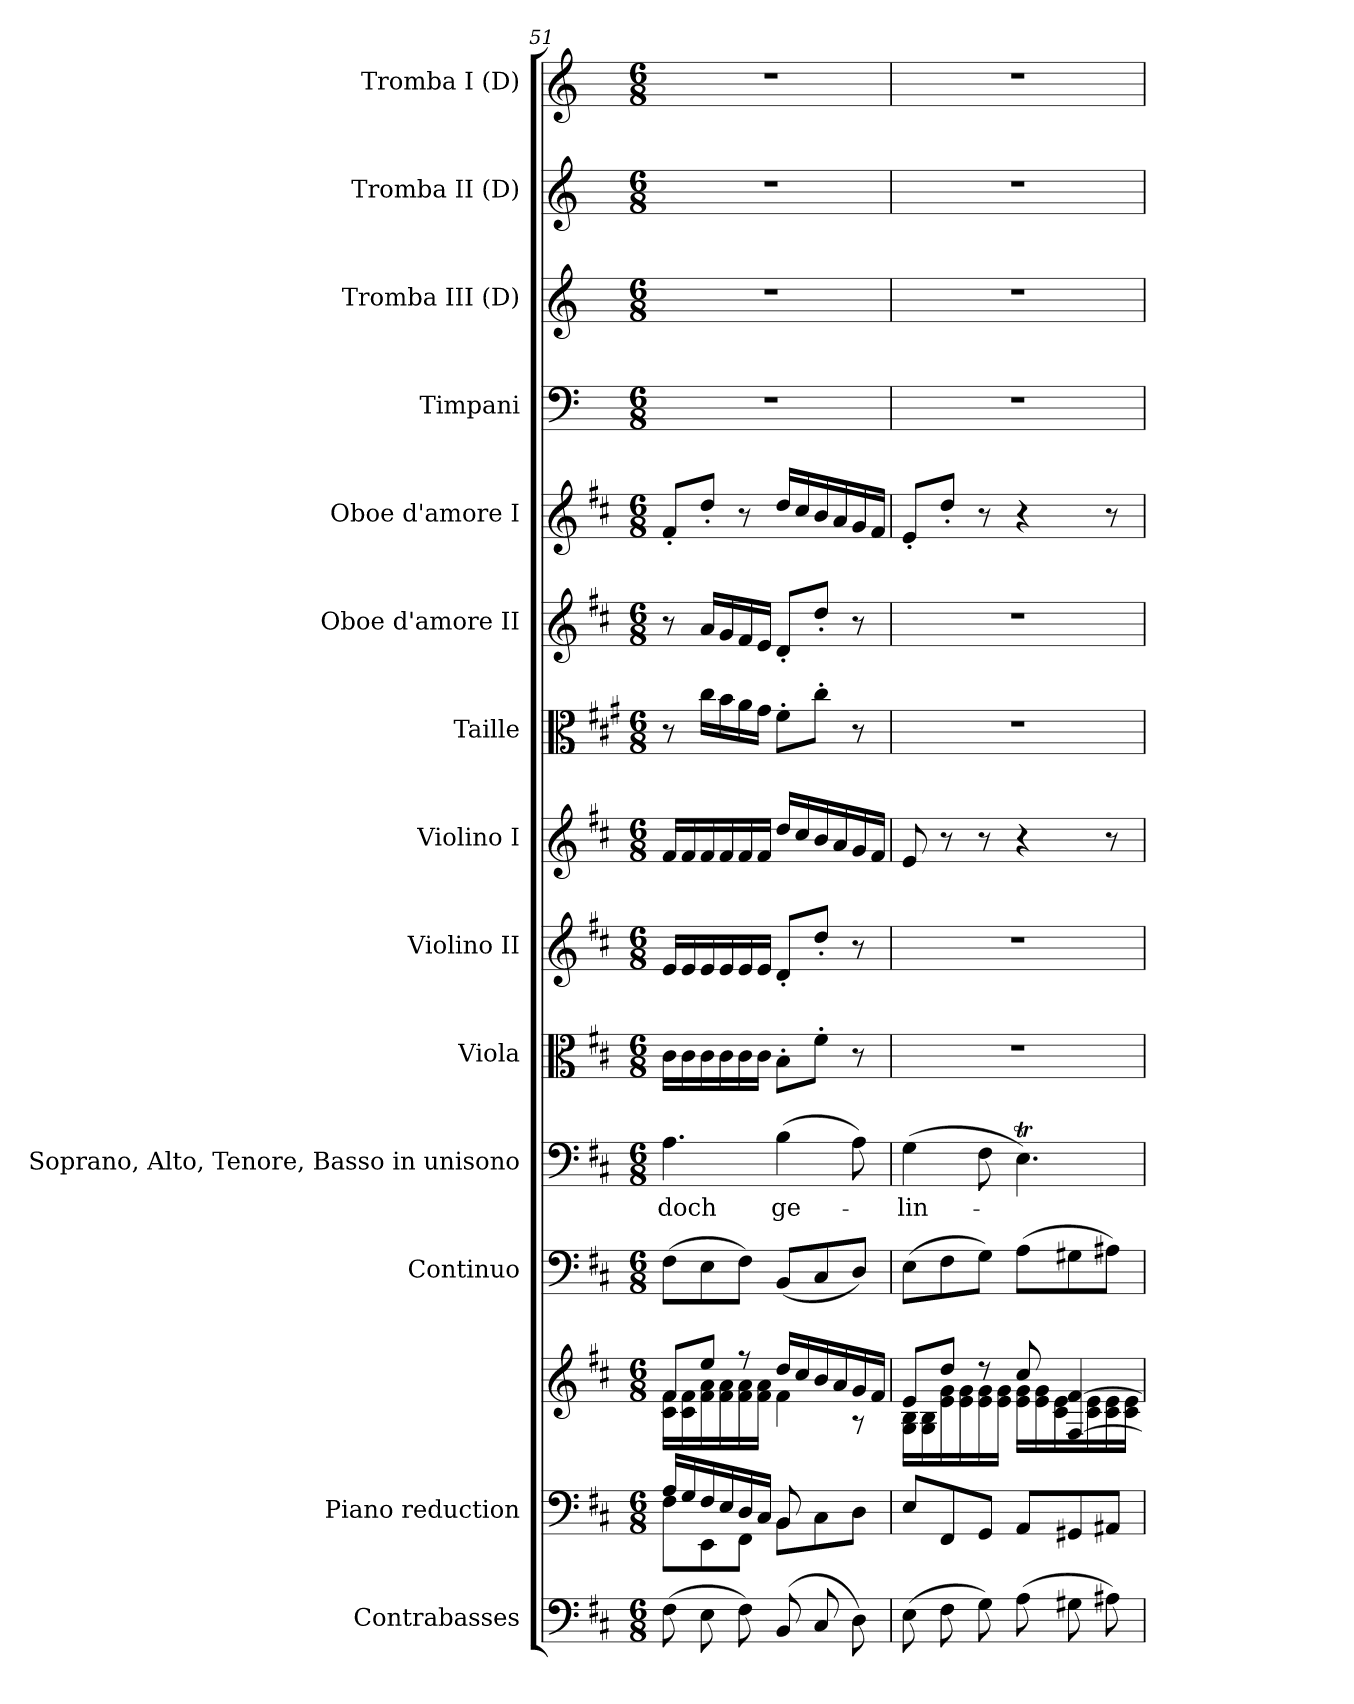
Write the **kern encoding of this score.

**kern	**kern	**kern	**kern	**kern	**text	**kern	**kern	**kern	**kern	**kern	**kern	**kern	**kern	**kern	**kern
*part14	*part13	*part13	*part12	*part11	*part11	*part10	*part9	*part8	*part7	*part6	*part5	*part4	*part3	*part2	*part1
*staff15	*staff14	*staff13	*staff12	*staff11	*staff11	*staff10	*staff9	*staff8	*staff7	*staff6	*staff5	*staff4	*staff3	*staff2	*staff1
*I"Contrabasses	*I"Piano reduction	*	*I"Continuo	*I"Soprano, Alto, Tenore, Basso in unisono	*	*I"Viola	*I"Violino II	*I"Violino I	*I"Taille	*I"Oboe d'amore II	*I"Oboe d'amore I	*I"Timpani	*I"Tromba III (D)	*I"Tromba II (D)	*I"Tromba I (D)
*I'Cbs.	*I'Pno	*	*	*	*	*	*	*	*	*I'Ob	*I'Ob	*I'Timp	*	*	*
*clefF4	*clefF4	*clefG2	*clefF4	*clefF4	*	*clefC3	*clefG2	*clefG2	*clefC3	*clefG2	*clefG2	*clefF4	*clefG2	*clefG2	*clefG2
*ITrd7c12	*	*	*	*	*	*	*	*	*ITrd4c7	*	*	*	*ITrd-1c-2	*ITrd-1c-2	*ITrd-1c-2
*k[f#c#]	*k[f#c#]	*k[f#c#]	*k[f#c#]	*k[f#c#]	*	*k[f#c#]	*k[f#c#]	*k[f#c#]	*k[f#c#]	*k[f#c#]	*k[f#c#]	*k[]	*k[f#c#]	*k[f#c#]	*k[f#c#]
*M6/8	*M6/8	*M6/8	*M6/8	*M6/8	*	*M6/8	*M6/8	*M6/8	*M6/8	*M6/8	*M6/8	*M6/8	*M6/8	*M6/8	*M6/8
=51	=51	=51	=51	=51	=51	=51	=51	=51	=51	=51	=51	=51	=51	=51	=51
*	*^	*^	*	*	*	*	*	*	*	*	*	*	*	*	*
*	*	*	*	*^	*	*	*	*	*	*	*	*	*	*	*	*	*
!	!	!	!	!	!	!	!	!LO:LY:b	!	!	!	!	!	!	!	!	!	!
(8FF#	16A/LL	8F#\L	8f#/L	16c#\ 16f#\LL	2ryy	(8F#\L	4.A\	doch	16c#\LL	16e/LL	16f#/LL	8r	8r	8f#'/L	2.r	2.r	2.r	2.r
.	16G/	.	.	16c#\ 16f#\	.	.	.	.	16c#\	16e/	16f#/	.	.	.	.	.	.	.
8EE	16F#/	8EE\	8ee/J	16f#\ 16a\	.	8E\	.	.	16c#\	16e/	16f#/	16f#\LL	16a/LL	8dd'/J	.	.	.	.
.	16E/	.	.	16f#\ 16a\	.	.	.	.	16c#\	16e/	16f#/	16e\	16g/	.	.	.	.	.
8FF#)	16D/	8FF#\J	8r	16f#\ 16a\	.	8F#\J)	.	.	16c#\	16e/	16f#/	16d\	16f#/	8r	.	.	.	.
.	16C#/JJ	.	.	16f#\ 16a\JJ	.	.	.	.	16c#\JJ	16e/JJ	16f#/JJ	16c#\JJ	16e/JJ	.	.	.	.	.
!	!	!	!	!	!	!	!	!LO:LY:b	!	!	!	!	!	!	!	!	!	!
(8BBB	8BB/L	8BB\L	16dd/LL	4f#\	.	(8BB/L	(4B\	ge-	8B'\L	8d'/L	16dd/LL	8B'\L	8d'/L	16dd/LL	.	.	.	.
.	.	.	16cc#/	.	.	.	.	.	.	.	16cc#/	.	.	16cc#/	.	.	.	.
8CC#	8ryy	8C#\	16b/	.	8d\J	8C#/	.	.	8f#'\J	8dd'/J	16b/	8f#'\J	8dd'/J	16b/	.	.	.	.
.	.	.	16a/	.	.	.	.	.	.	.	16a/	.	.	16a/	.	.	.	.
8DD)	8ryy	8D\J	16g/	8r	8ryy	8D/J)	8A\)	.	8r	8r	16g/	8r	8r	16g/	.	.	.	.
.	.	.	16f#/JJ	.	.	.	.	.	.	.	16f#/JJ	.	.	16f#/JJ	.	.	.	.
*	*v	*v	*	*	*	*	*	*	*	*	*	*	*	*	*	*	*	*
*	*	*	*v	*v	*	*	*	*	*	*	*	*	*	*	*	*	*
=52	=52	=52	=52	=52	=52	=52	=52	=52	=52	=52	=52	=52	=52	=52	=52	=52
!	!	!	!	!	!	!LO:LY:b	!	!	!	!	!	!	!	!	!	!
(8EE	8E/L	8e/L	16G\ 16B\LL	(8E\L	(4G\	-lin-	2.r	2.r	8e/	2.r	2.r	8e'/L	2.r	2.r	2.r	2.r
.	.	.	16G\ 16B\	.	.	.	.	.	.	.	.	.	.	.	.	.
8FF#	8FF#/	8dd/J	16e\ 16g\	8F#\	.	.	.	.	8r	.	.	8dd'/J	.	.	.	.
.	.	.	16e\ 16g\	.	.	.	.	.	.	.	.	.	.	.	.	.
8GG)	8GG/J	8r	16e\ 16g\	8G\J)	8F#\	.	.	.	8r	.	.	8r	.	.	.	.
.	.	.	16e\ 16g\JJ	.	.	.	.	.	.	.	.	.	.	.	.	.
(8AA	8AA/L	8cc#/	16e\ 16g\LL	(8A\L	4.ET\)	.	.	.	4r	.	.	4r	.	.	.	.
.	.	.	16e\ 16g\	.	.	.	.	.	.	.	.	.	.	.	.	.
8GG#X	8GG#X/	[<4F#/ [4f#/	16c#\ 16e\	8G#X\	.	.	.	.	.	.	.	.	.	.	.	.
.	.	.	16c#\ 16e\	.	.	.	.	.	.	.	.	.	.	.	.	.
8AA#X)	8AA#X/J	.	16c#\ 16e\	8A#X\J)	.	.	.	.	8r	.	.	8r	.	.	.	.
.	.	.	16c#\ 16e\JJ	.	.	.	.	.	.	.	.	.	.	.	.	.
*	*	*v	*v	*	*	*	*	*	*	*	*	*	*	*	*	*
=	=	=	=	=	=	=	=	=	=	=	=	=	=	=	=
*-	*-	*-	*-	*-	*-	*-	*-	*-	*-	*-	*-	*-	*-	*-	*-
